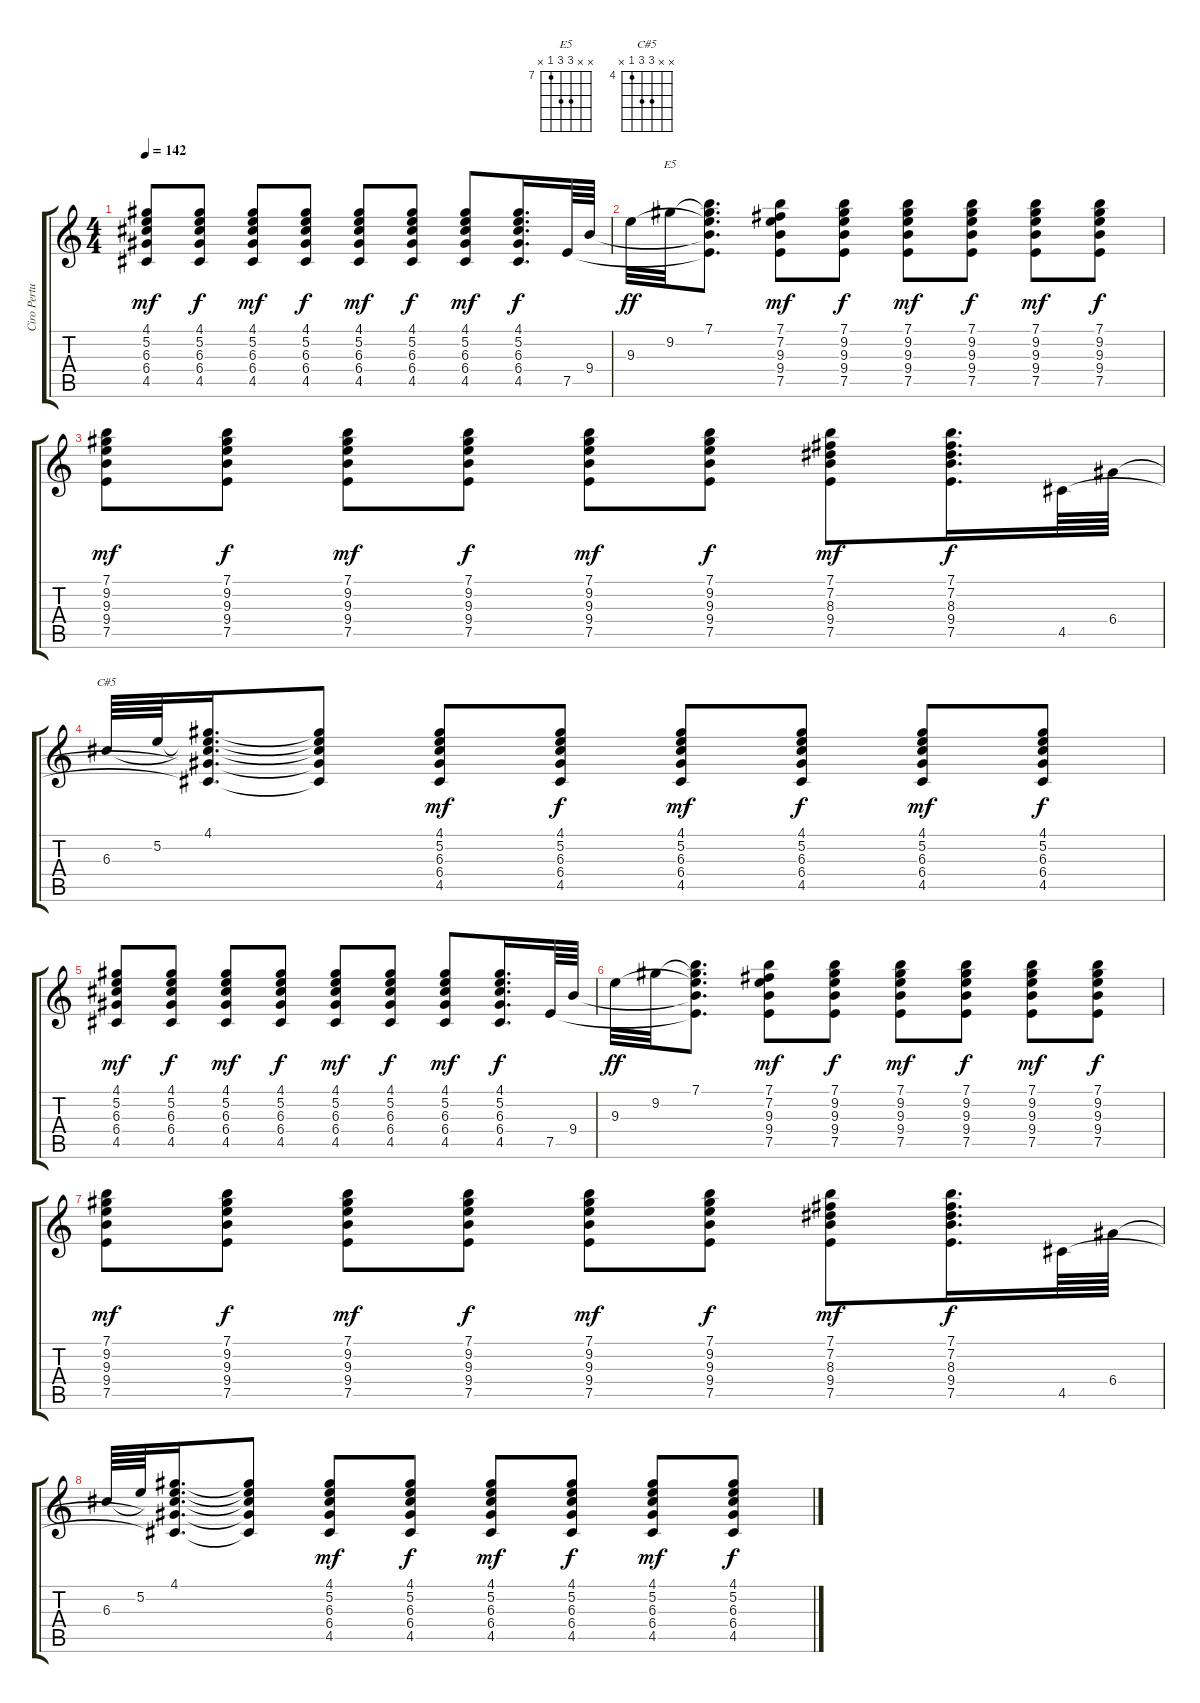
\track ("Ciro Pertusi" "Ciro Pertu") {instrument acousticguitarsteel}
\staff {score tabs}
\tuning (E4 B3 G3 D3 A2 E2) {hide}
\chord ("E5" x x 9 9 7 x) {firstfret 7}
\chord ("C#5" x x 6 6 4 x) {firstfret 4}
\ts (4 4)
\tempo 142
\clef g2
\ks c
(4.1 5.2 6.3 6.4 4.5).8{dy mf} (4.1 5.2 6.3 6.4 4.5).8{dy f} (4.1 5.2 6.3 6.4 4.5).8{dy mf} (4.1 5.2 6.3 6.4 4.5).8{dy f} (4.1 5.2 6.3 6.4 4.5).8{dy mf} (4.1 5.2 6.3 6.4 4.5).8{dy f} (4.1 5.2 6.3 6.4 4.5).8{dy mf} (4.1 5.2 6.3 6.4 4.5).16{d dy f} 7.5.64 9.4.64 |
9.3.32{dy ff} 9.2.32{ch "E5"} (7.1 9.2{t} 9.3{t} 9.4{t} 7.5{t}).8{d} (7.1 7.2 9.3 9.4 7.5).8{dy mf} (7.1 9.2 9.3 9.4 7.5).8{dy f} (7.1 9.2 9.3 9.4 7.5).8{dy mf} (7.1 9.2 9.3 9.4 7.5).8{dy f} (7.1 9.2 9.3 9.4 7.5).8{dy mf} (7.1 9.2 9.3 9.4 7.5).8{dy f} |
(7.1 9.2 9.3 9.4 7.5).8{dy mf} (7.1 9.2 9.3 9.4 7.5).8{dy f} (7.1 9.2 9.3 9.4 7.5).8{dy mf} (7.1 9.2 9.3 9.4 7.5).8{dy f} (7.1 9.2 9.3 9.4 7.5).8{dy mf} (7.1 9.2 9.3 9.4 7.5).8{dy f} (7.1 7.2 8.3 9.4 7.5).8{dy mf} (7.1 7.2 8.3 9.4 7.5).16{d dy f} 4.5.64 6.4.64 |
6.3.64{ch "C#5"} 5.2.64 (4.1 5.2{t} 6.3{t} 6.4{t} 4.5{t}).16{d} (4.1{t} 5.2{t} 6.3{t} 6.4{t} 4.5{t}).8 (4.1 5.2 6.3 6.4 4.5).8{dy mf} (4.1 5.2 6.3 6.4 4.5).8{dy f} (4.1 5.2 6.3 6.4 4.5).8{dy mf} (4.1 5.2 6.3 6.4 4.5).8{dy f} (4.1 5.2 6.3 6.4 4.5).8{dy mf} (4.1 5.2 6.3 6.4 4.5).8{dy f} |
(4.1 5.2 6.3 6.4 4.5).8{dy mf} (4.1 5.2 6.3 6.4 4.5).8{dy f} (4.1 5.2 6.3 6.4 4.5).8{dy mf} (4.1 5.2 6.3 6.4 4.5).8{dy f} (4.1 5.2 6.3 6.4 4.5).8{dy mf} (4.1 5.2 6.3 6.4 4.5).8{dy f} (4.1 5.2 6.3 6.4 4.5).8{dy mf} (4.1 5.2 6.3 6.4 4.5).16{d dy f} 7.5.64 9.4.64 |
9.3.32{dy ff} 9.2.32 (7.1 9.2{t} 9.3{t} 9.4{t} 7.5{t}).8{d} (7.1 7.2 9.3 9.4 7.5).8{dy mf} (7.1 9.2 9.3 9.4 7.5).8{dy f} (7.1 9.2 9.3 9.4 7.5).8{dy mf} (7.1 9.2 9.3 9.4 7.5).8{dy f} (7.1 9.2 9.3 9.4 7.5).8{dy mf} (7.1 9.2 9.3 9.4 7.5).8{dy f} |
(7.1 9.2 9.3 9.4 7.5).8{dy mf} (7.1 9.2 9.3 9.4 7.5).8{dy f} (7.1 9.2 9.3 9.4 7.5).8{dy mf} (7.1 9.2 9.3 9.4 7.5).8{dy f} (7.1 9.2 9.3 9.4 7.5).8{dy mf} (7.1 9.2 9.3 9.4 7.5).8{dy f} (7.1 7.2 8.3 9.4 7.5).8{dy mf} (7.1 7.2 8.3 9.4 7.5).16{d dy f} 4.5.64 6.4.64 |
6.3.64 5.2.64 (4.1 5.2{t} 6.3{t} 6.4{t} 4.5{t}).16{d} (4.1{t} 5.2{t} 6.3{t} 6.4{t} 4.5{t}).8 (4.1 5.2 6.3 6.4 4.5).8{dy mf} (4.1 5.2 6.3 6.4 4.5).8{dy f} (4.1 5.2 6.3 6.4 4.5).8{dy mf} (4.1 5.2 6.3 6.4 4.5).8{dy f} (4.1 5.2 6.3 6.4 4.5).8{dy mf} (4.1 5.2 6.3 6.4 4.5).8{dy f}
